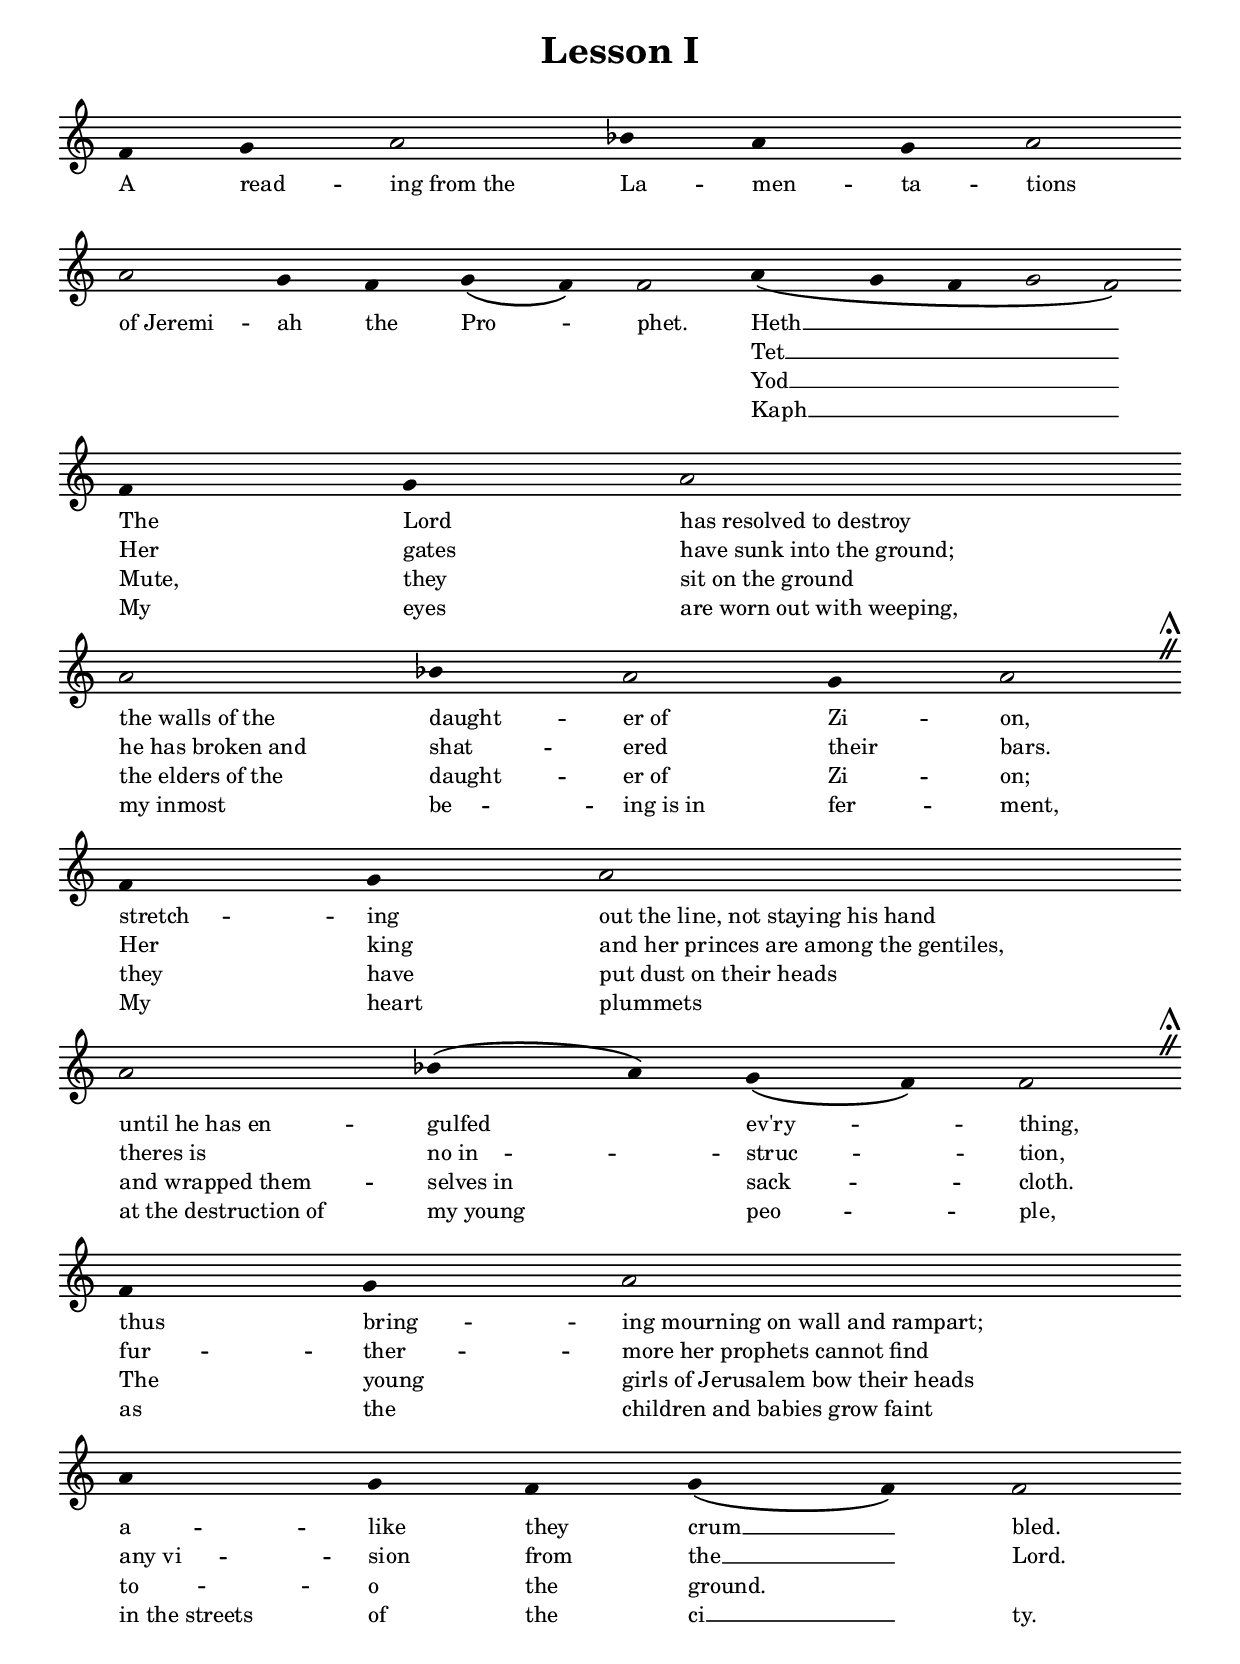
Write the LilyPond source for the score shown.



\paper {
 markup-system-spacing = 
  #' ((basic-distance . 6)
     (minimum-distance . 5)
     (padding . 0)
     (stretchability . 5))
  system-system-spacing = 
  #'  ((basic-distance . 9)
     (minimum-distance . 7)
     (padding . 3)
     (stretchability . 5))
}

\header {
  title = "Lesson I"
  composer = ""
}
\include "gregorian.ly"

chant = \relative c' {
  \set Score.timing = ##f
  %First Lines & Letter
  f4 g a2 bes4 a g a2 \break
  a2 g4 f g( f) f2 \finalis  a4( g f g2 f) \break
  %Verse Part 1
  f4 g a2 \break 
  a bes!4 a2 g4 a2 \divisioMaior \break
  %Verse Part 2
  f4 g a2 \break
  a2 bes!4(a ) g( f) f2 \divisioMaior \break
  %Verse Part 3
  f4 g a2 \break
  a4 g f g( f) f2 \break \finalis
  %New Line I guess
  R1
  \finalis

  % \divisioMinima
  %g4 b a2 f2 \divisioMaior
  %g4( f) f( g) a2 \finalis
}

reading = \lyricmode {
  A read -- ing_from_the La -- men -- ta -- tions
  of_Jeremi -- ah the Pro -- phet.  
}

heth = \lyricmode {
  A read -- ing_from_the La -- men -- ta -- tions
  of_Jeremi -- ah the Pro -- phet.  Heth __

  The Lord has_resolved_to_destroy
  the_walls_of_the daught -- er_of Zi -- on,

  stretch -- ing out_the_line,_not_staying_his_hand
  until_he_has_en -- gulfed ev'ry -- thing,

  thus bring -- ing_mourning_on_wall_and_rampart;
  a -- like they crum __ bled.
}

tet = \lyricmode {
  \skip1 \skip1 \skip1 \skip1 \skip1 \skip1 \skip1 \skip1 \skip1 \skip1 \skip1 \skip1 
  Tet __

  Her gates have_sunk_into_the_ground;
    he_has_broken_and shat -- ered their bars.

  Her king and_her_princes_are_among_the_gentiles,
    theres_is no_in -- struc -- tion,

  fur -- ther -- more_her_prophets_cannot_find
   any_vi -- sion from the __ Lord. 
}

yod = \lyricmode {
  \skip1 \skip1 \skip1 \skip1 \skip1 \skip1 \skip1 \skip1 \skip1 \skip1 \skip1 \skip1 
  Yod __

  Mute, they sit_on_the_ground
    the_elders_of_the daught -- er_of Zi -- on;
  
  they have put_dust_on_their_heads
    and_wrapped_them -- selves_in sack -- cloth.

  The young girls_of_Jerusalem_bow_their_heads
    to -- o the ground.
}

kaph = \lyricmode {
  \skip1 \skip1 \skip1 \skip1 \skip1 \skip1 \skip1 \skip1 \skip1 \skip1 \skip1 \skip1 
  Kaph __

  My eyes are_worn_out_with_weeping,
    my_inmost be -- ing_is_in fer -- ment,

  My heart plummets
    at_the_destruction_of my_young peo -- ple,
  
  as the children_and_babies_grow_faint
    in_the_streets of the ci __ ty.
  

}

\score {
  \new Staff <<
    \new Voice = "melody" \chant
    \new Lyrics = "one" \lyricsto melody \heth
    \new Lyrics = "one" \lyricsto melody \tet
    \new Lyrics = "one" \lyricsto melody \yod
    \new Lyrics = "one" \lyricsto melody \kaph
  >>
  \layout {
    \once \override LyricText.self-alignment-X = #LEFT
    \override LyricText.font-size = #-0.25
    \override VerticalAxisGroup.
       nonstaff-relatedstaff-spacing.padding = #1.5
    
      \context {
        \Staff
        \remove "Time_signature_engraver"
        \remove "Bar_engraver"
        \hide Stem
        \RemoveEmptyStaves
      }
      \context {
        \Voice
        \override Stem.length = #0
      }
      \context {
        \Score
        barAlways = ##t
      
      }
   }

   \midi {}
   
}